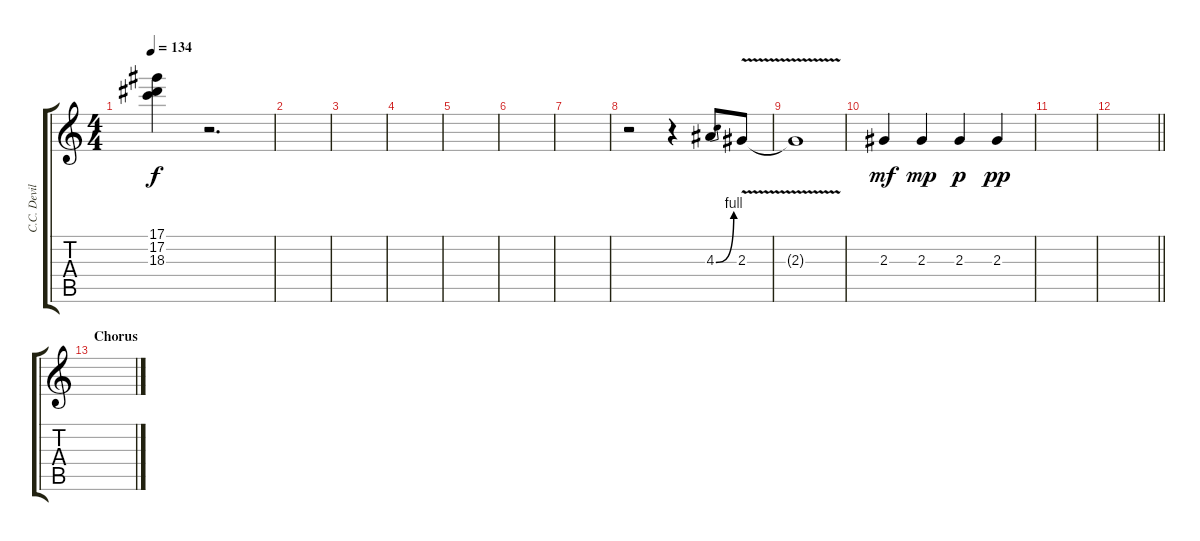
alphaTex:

\track ("C.C. Deville ( Lead )" "C.C. Devil") {instrument distortionguitar}
\staff {score tabs}
\tuning (Eb4 Bb3 Gb3 Db3 Ab2 Eb2) {hide}
\ts (4 4)
\tempo 134
\clef g2
\ks c
(17.1{t} 17.2{t} 18.3{t}).4{dy f} r.2{d} |
|
|
|
|
|
|
r.2 r.4 4.3{be (bend 0 0 60 4)}.8 2.3{v}.8 |
2.3{t}.1 |
2.3.4{dy mf} 2.3.4{dy mp} 2.3.4{dy p} 2.3.4{dy pp} |
|
\barLineRight lightlight
|
\section ("" "Chorus")
